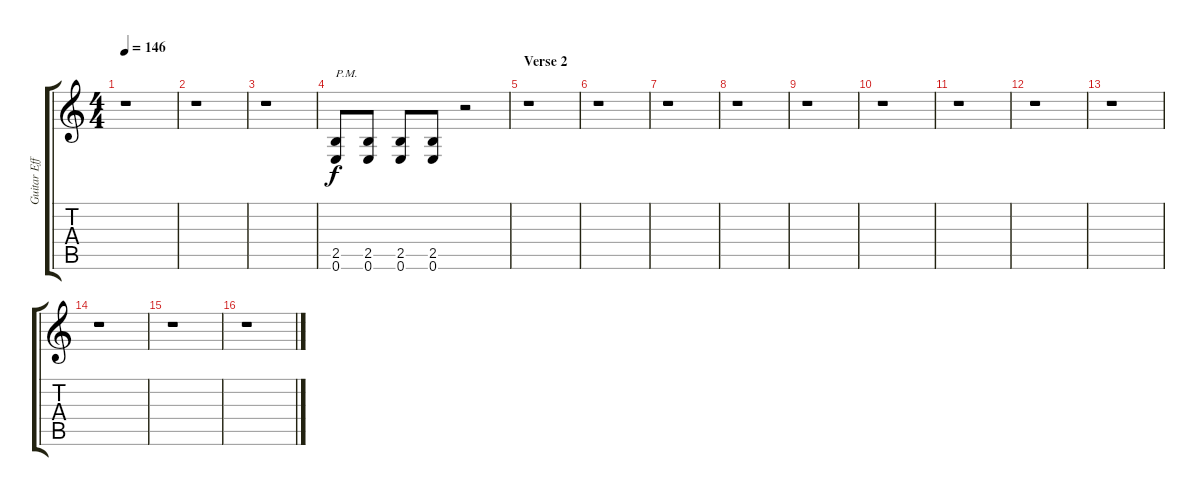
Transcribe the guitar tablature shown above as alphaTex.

\track ("Guitar Effects - Stef Carpenter" "Guitar Eff") {instrument electricguitarmuted}
\staff {score tabs}
\tuning (E4 B3 G3 D3 A2 E2) {hide}
\ts (4 4)
\tempo 146
\clef g2
\ks c
r.1{dy f} |
r.1 |
r.1 |
(2.5 0.6).8{txt "P.M." volume 11 instrument electricguitarmuted} (2.5 0.6).8 (2.5 0.6).8 (2.5 0.6).8 r.2 |
\section ("" "Verse 2")
r.1 |
r.1 |
r.1 |
r.1 |
r.1 |
r.1 |
r.1 |
r.1 |
r.1 |
r.1 |
r.1 |
r.1
